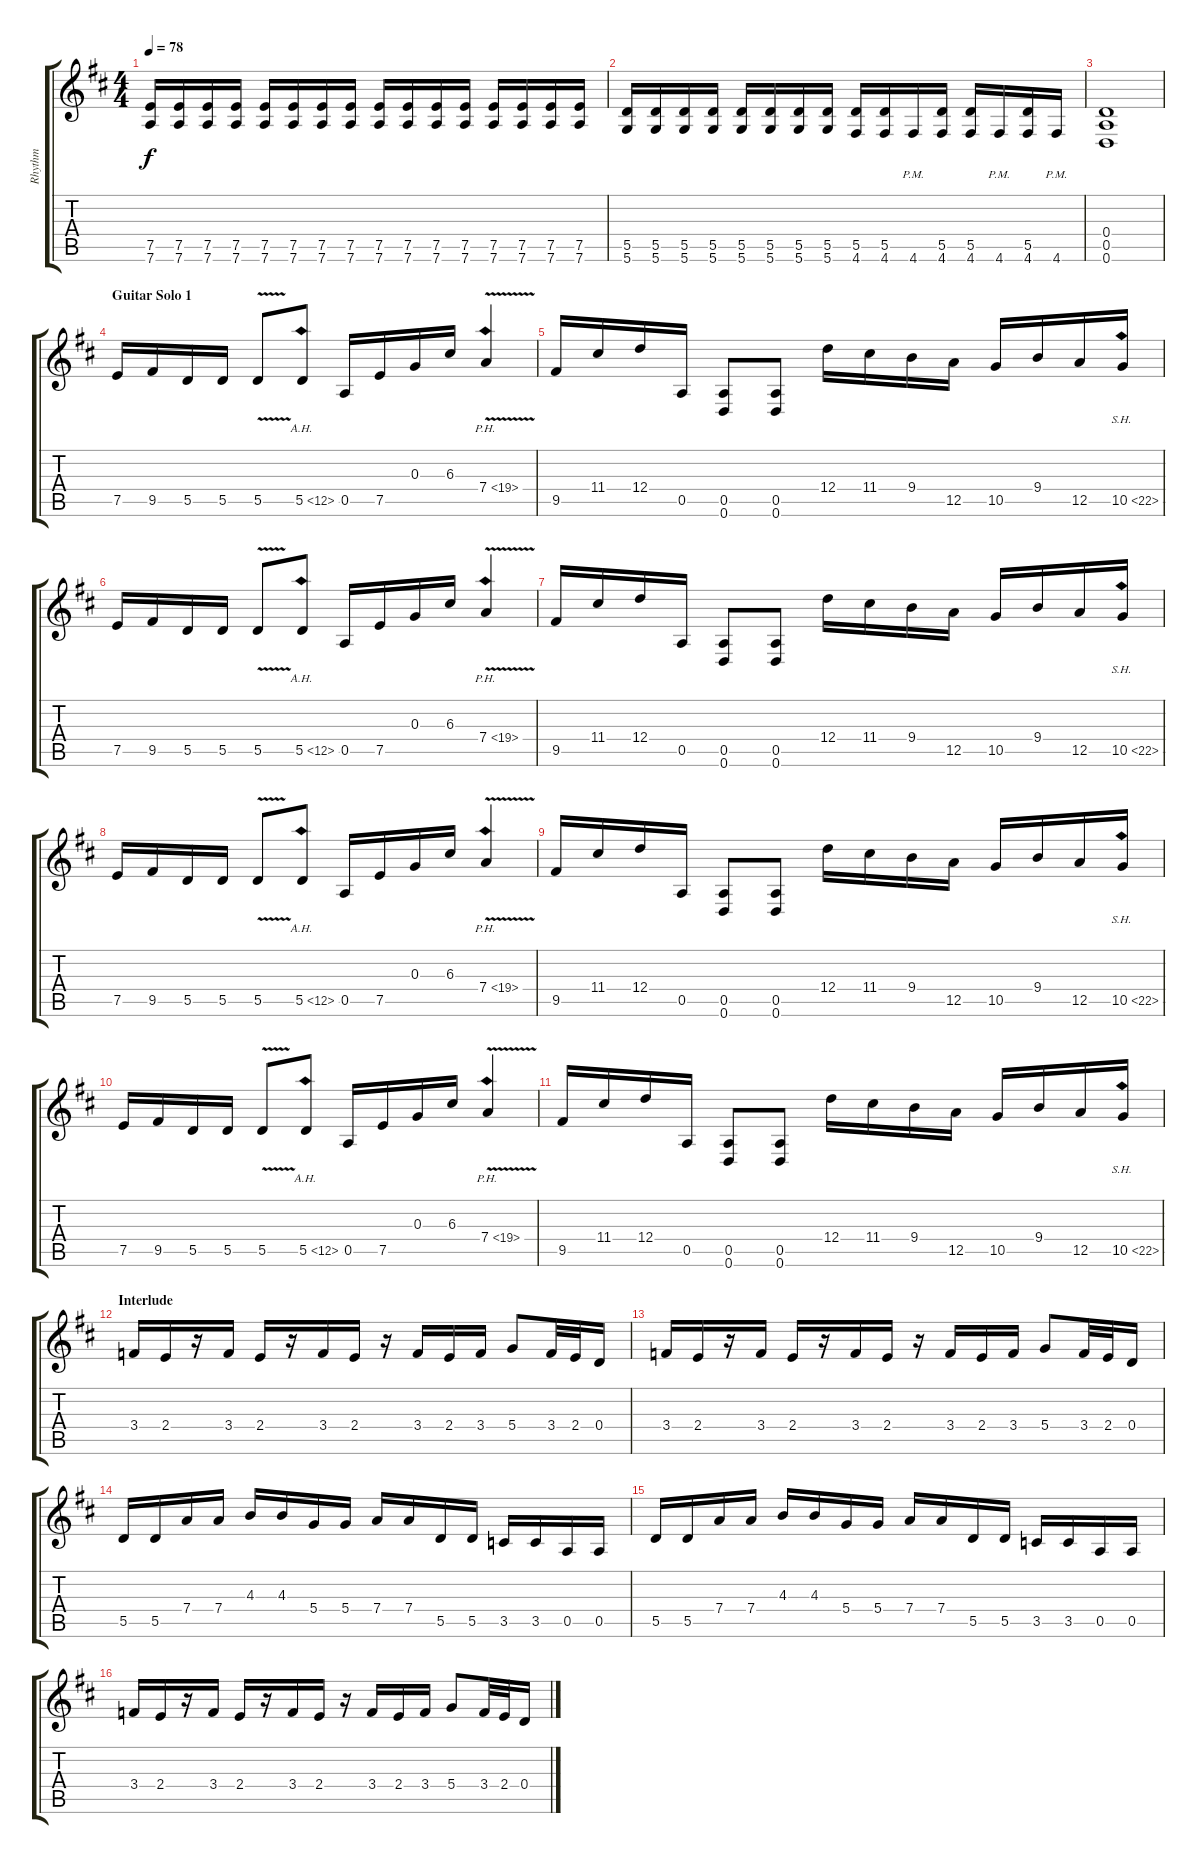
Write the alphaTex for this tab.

\track ("Rhythm" "Rhythm") {instrument distortionguitar}
\staff {score tabs}
\tuning (E4 B3 G3 D3 A2 D2) {hide}
\ts (4 4)
\tempo 78
\clef g2
\ks d
(7.5 7.6).16{dy f} (7.5 7.6).16 (7.5 7.6).16 (7.5 7.6).16 (7.5 7.6).16 (7.5 7.6).16 (7.5 7.6).16 (7.5 7.6).16 (7.5 7.6).16 (7.5 7.6).16 (7.5 7.6).16 (7.5 7.6).16 (7.5 7.6).16 (7.5 7.6).16 (7.5 7.6).16 (7.5 7.6).16 |
(5.5 5.6).16 (5.5 5.6).16 (5.5 5.6).16 (5.5 5.6).16 (5.5 5.6).16 (5.5 5.6).16 (5.5 5.6).16 (5.5 5.6).16 (5.5 4.6).16 (5.5 4.6).16 4.6{pm}.16 (5.5 4.6).16 (5.5 4.6).16 4.6{pm}.16 (5.5 4.6).16 4.6{pm}.16 |
(0.4 0.5 0.6).1 |
\section ("" "Guitar Solo 1")
7.5.16 9.5.16 5.5.16 5.5.16 5.5{v}.8 5.5{ah 7}.8 0.5.16 7.5.16 0.3.16 6.3.16 7.4{ph 12 v}.4 |
9.5.16 11.4.16 12.4.16 0.5.16 (0.5 0.6).8 (0.5 0.6).8 12.4.16 11.4.16 9.4.16 12.5.16 10.5.16 9.4.16 12.5.16 10.5{sh 12}.16 |
7.5.16 9.5.16 5.5.16 5.5.16 5.5{v}.8 5.5{ah 7}.8 0.5.16 7.5.16 0.3.16 6.3.16 7.4{ph 12 v}.4 |
9.5.16 11.4.16 12.4.16 0.5.16 (0.5 0.6).8 (0.5 0.6).8 12.4.16 11.4.16 9.4.16 12.5.16 10.5.16 9.4.16 12.5.16 10.5{sh 12}.16 |
7.5.16 9.5.16 5.5.16 5.5.16 5.5{v}.8 5.5{ah 7}.8 0.5.16 7.5.16 0.3.16 6.3.16 7.4{ph 12 v}.4 |
9.5.16 11.4.16 12.4.16 0.5.16 (0.5 0.6).8 (0.5 0.6).8 12.4.16 11.4.16 9.4.16 12.5.16 10.5.16 9.4.16 12.5.16 10.5{sh 12}.16 |
7.5.16 9.5.16 5.5.16 5.5.16 5.5{v}.8 5.5{ah 7}.8 0.5.16 7.5.16 0.3.16 6.3.16 7.4{ph 12 v}.4 |
9.5.16 11.4.16 12.4.16 0.5.16 (0.5 0.6).8 (0.5 0.6).8 12.4.16 11.4.16 9.4.16 12.5.16 10.5.16 9.4.16 12.5.16 10.5{sh 12}.16 |
\section ("" "Interlude")
3.4.16{volume 13} 2.4.16 r.16 3.4.16 2.4.16 r.16 3.4.16 2.4.16 r.16 3.4.16 2.4.16 3.4.16 5.4.8 3.4.32 2.4.32 0.4.16 |
3.4.16 2.4.16 r.16 3.4.16 2.4.16 r.16 3.4.16 2.4.16 r.16 3.4.16 2.4.16 3.4.16 5.4.8 3.4.32 2.4.32 0.4.16 |
5.5.16 5.5.16 7.4.16 7.4.16 4.3.16 4.3.16 5.4.16 5.4.16 7.4.16 7.4.16 5.5.16 5.5.16 3.5.16 3.5.16 0.5.16 0.5.16 |
5.5.16 5.5.16 7.4.16 7.4.16 4.3.16 4.3.16 5.4.16 5.4.16 7.4.16 7.4.16 5.5.16 5.5.16 3.5.16 3.5.16 0.5.16 0.5.16 |
3.4.16 2.4.16 r.16 3.4.16 2.4.16 r.16 3.4.16 2.4.16 r.16 3.4.16 2.4.16 3.4.16 5.4.8 3.4.32 2.4.32 0.4.16
